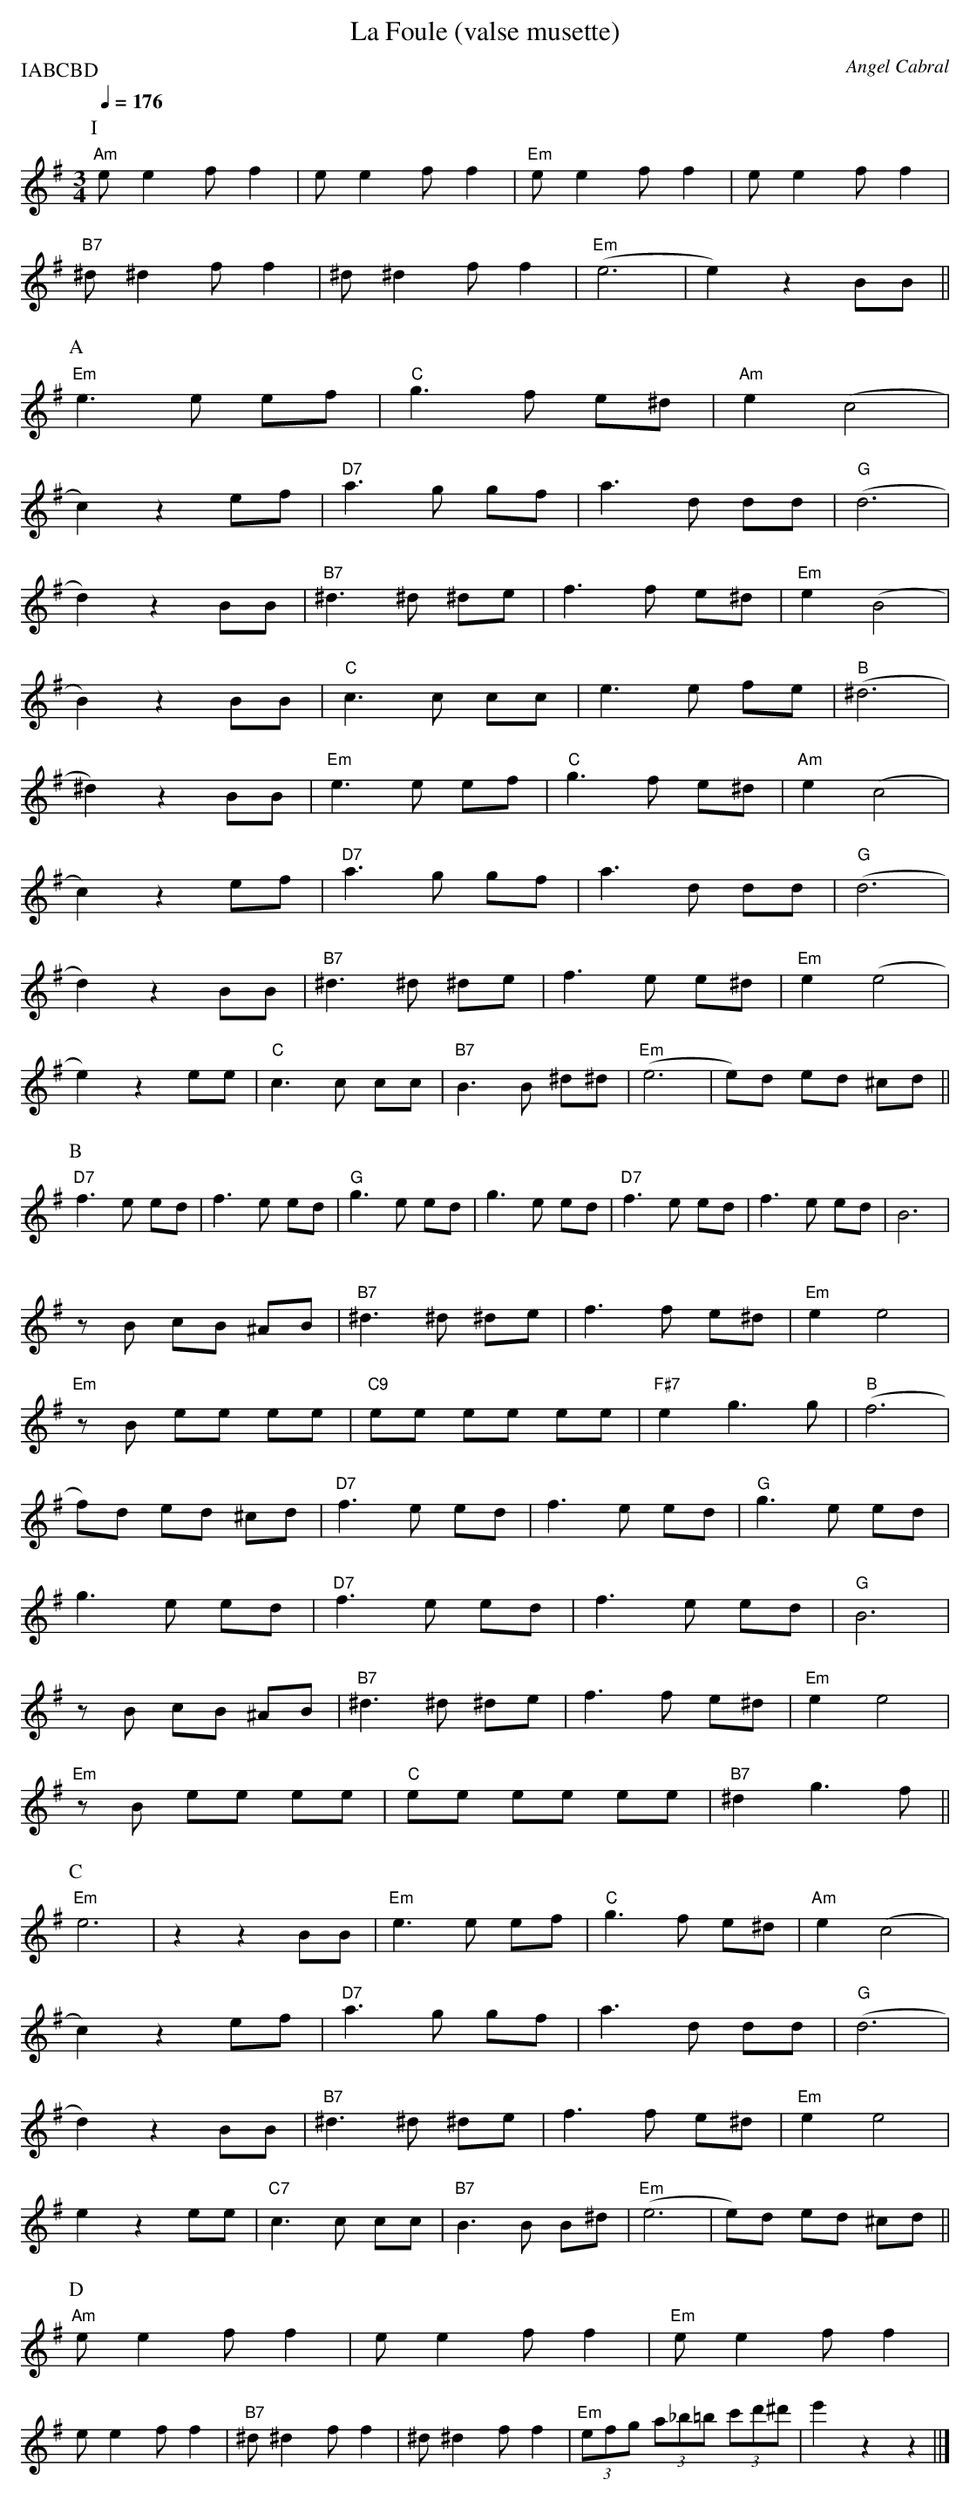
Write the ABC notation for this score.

X:1
T:La Foule (valse musette)
C:Angel Cabral
Q:1/4=176
M:3/4
P:IABCBD
K:G
P:I
"Am"e e2 f f2 |e e2 f f2 |"Em"e e2 f f2 |e e2 f f2 |
"B7"^d ^d2 f f2 |^d ^d2 f f2 |"Em"(e6 |e2) z2 BB ||
P:A
"Em"e3 e ef |"C"g3 f e^d |"Am"e2 (c4 |
c2) z2 ef |"D7"a3 g gf |a3 d dd |"G"(d6 |
d2) z2 BB |"B7"^d3 ^d ^de |f3 f e^d |"Em"e2 (B4 |
B2) z2 BB |"C"c3 c cc |e3 e fe |"B"(^d6 |
^d2) z2 BB |"Em"e3 e ef |"C"g3 f e^d |"Am"e2 (c4 |
c2) z2 ef |"D7"a3 g gf |a3 d dd |"G"(d6 |
d2) z2 BB |"B7"^d3 ^d ^de |f3 e e^d |"Em"e2 (e4 |
e2) z2 ee |"C"c3 c cc |"B7"B3 B ^d^d |"Em"(e6 |e)d ed ^cd ||
P:B
"D7"f3 e ed |f3 e ed |"G"g3 e ed |g3 e ed |"D7"f3 e ed |f3 e ed |B6 |
z B cB ^AB |"B7"^d3 ^d ^de |f3 f e^d |"Em"e2 e4 |
"Em"z B ee ee |"C9"ee ee ee |"F#7"e2 g3 g |"B"(f6 |
f)d ed ^cd |"D7"f3 e ed |f3 e ed |"G"g3 e ed |
g3 e ed |"D7"f3 e ed |f3 e ed |"G"B6 |
z B cB ^AB |"B7"^d3 ^d ^de |f3 f e^d |"Em"e2 e4 |
"Em"z B ee ee |"C"ee ee ee |"B7"^d2 g3 f ||
P:C
"Em"e6 |z2 z2 BB |"Em"e3 e ef |"C"g3 f e^d |"Am"e2 (c4 |
c2) z2 ef |"D7"a3 g gf |a3 d dd |"G"(d6 |
d2) z2 BB |"B7"^d3 ^d ^de |f3 f e^d |"Em"e2 e4 |
e2 z2 ee |"C7"c3 c cc |"B7"B3 B B^d |"Em"(e6 |e)d ed ^cd ||
P:D
"Am"e e2 f f2 |e e2 f f2 |"Em"e e2 f f2 |
e e2 f f2 |"B7"^d ^d2 f f2 |^d ^d2 f f2 |"Em"(3efg (3a_b=b (3c'd'^d' |e'2 z2 z2 ||]
